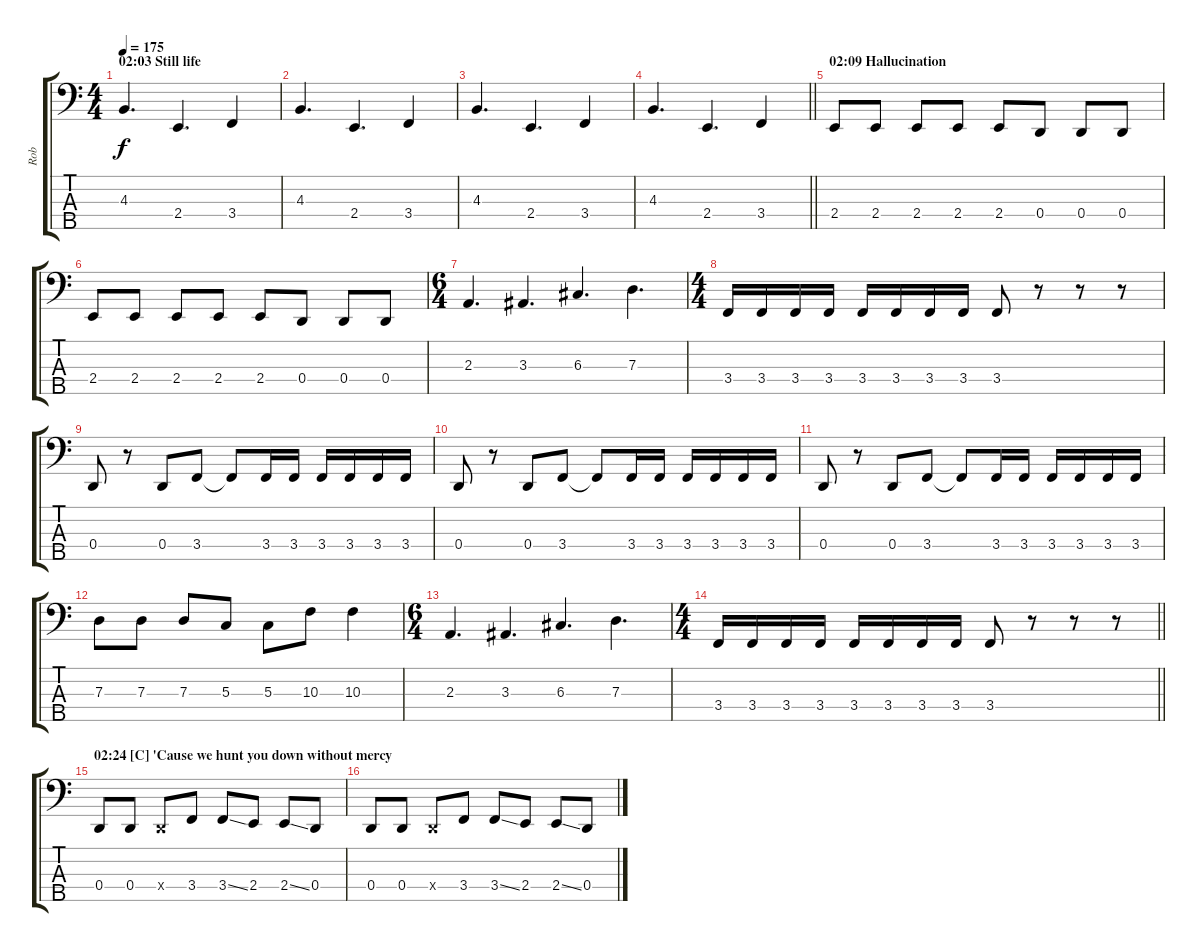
\track ("Rob" "Rob") {instrument electricbassfinger}
\staff {score tabs}
\tuning (F2 C2 G1 D1 A0) {hide}
\ts (4 4)
\section ("" "02:03 Still life")
\tempo 175
\clef f4
\ks c
4.3.4{d dy f} 2.4.4{d} 3.4.4 |
4.3.4{d} 2.4.4{d} 3.4.4 |
4.3.4{d} 2.4.4{d} 3.4.4 |
\barLineRight lightlight
4.3.4{d} 2.4.4{d} 3.4.4 |
\section ("" "02:09 Hallucination")
2.4.8 2.4.8 2.4.8 2.4.8 2.4.8 0.4.8 0.4.8 0.4.8 |
2.4.8 2.4.8 2.4.8 2.4.8 2.4.8 0.4.8 0.4.8 0.4.8 |
\ts (6 4)
2.3.4{d} 3.3.4{d} 6.3.4{d} 7.3.4{d} |
\ts (4 4)
3.4.16 3.4.16 3.4.16 3.4.16 3.4.16 3.4.16 3.4.16 3.4.16 3.4.8 r.8 r.8 r.8 |
0.4.8 r.8 0.4.8 3.4.8 3.4{t}.8 3.4.16 3.4.16 3.4.16 3.4.16 3.4.16 3.4.16 |
0.4.8 r.8 0.4.8 3.4.8 3.4{t}.8 3.4.16 3.4.16 3.4.16 3.4.16 3.4.16 3.4.16 |
0.4.8 r.8 0.4.8 3.4.8 3.4{t}.8 3.4.16 3.4.16 3.4.16 3.4.16 3.4.16 3.4.16 |
7.3.8 7.3.8 7.3.8 5.3.8 5.3.8 10.3.8 10.3.4 |
\ts (6 4)
2.3.4{d} 3.3.4{d} 6.3.4{d} 7.3.4{d} |
\ts (4 4)
\barLineRight lightlight
3.4.16 3.4.16 3.4.16 3.4.16 3.4.16 3.4.16 3.4.16 3.4.16 3.4.8 r.8 r.8 r.8 |
\section ("" "02:24 [C] 'Cause we hunt you down without mercy")
0.4.8 0.4.8 0.4{x}.8 3.4.8 3.4{ss}.8 2.4.8 2.4{ss}.8 0.4.8 |
0.4.8 0.4.8 0.4{x}.8 3.4.8 3.4{ss}.8 2.4.8 2.4{ss}.8 0.4.8
